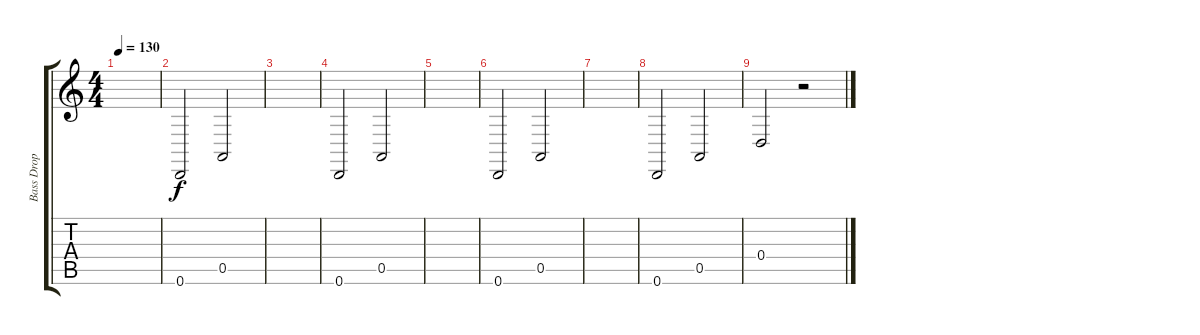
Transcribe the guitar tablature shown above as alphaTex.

\track ("Bass Drop D Tuning" "Bass Drop ") {instrument pizzicatostrings}
\staff {score tabs}
\tuning (E4 B3 G3 D3 A2 D2) {hide}
\ts (4 4)
\tempo 130
\clef g2
\ks c
|
0.6.2 0.5.2 |
|
0.6.2 0.5.2 |
|
0.6.2 0.5.2 |
|
0.6.2 0.5.2 |
0.4.2 r.2
